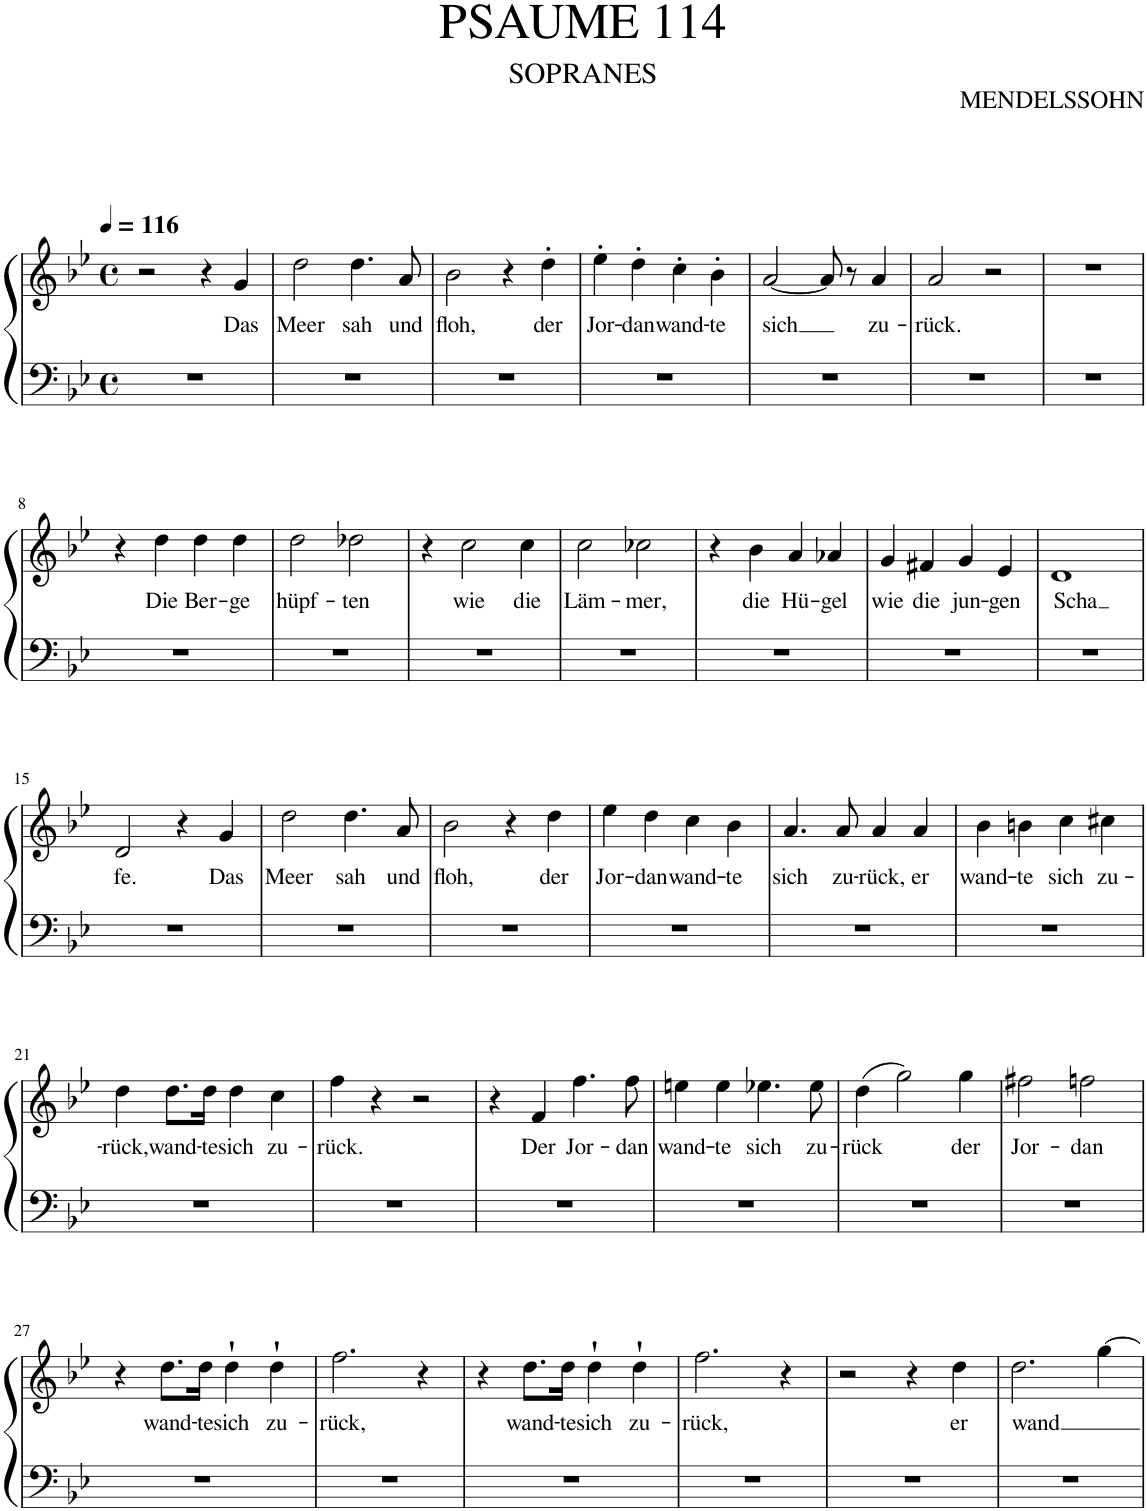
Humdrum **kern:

**kern	**kern	**text
*part1	*part1	*part1
*staff2	*staff1	*staff1
*I"Piano	*	*
*I'Pno.	*	*
*clefF4	*clefG2	*
*k[b-e-]	*k[b-e-]	*
*M4/4	*M4/4	*
*met(c)	*met(c)	*
*MM116	*MM116	*
=1	=1	=1
1r	2r	.
.	4r	.
!	!	!LO:LY:b
.	4g/	Das
=2	=2	=2
!	!	!LO:LY:b
1r	2dd\	Meer
!	!	!LO:LY:b
.	4.dd\	sah
!	!	!LO:LY:b
.	8a/	und
=3	=3	=3
!	!	!LO:LY:b
1r	2b-\	floh,
.	4r	.
!	!	!LO:LY:b
.	4dd'\	der
=4	=4	=4
!	!	!LO:LY:b
1r	4ee-'\	Jor-
!	!	!LO:LY:b
.	4dd'\	-dan
!	!	!LO:LY:b
.	4cc'\	wand-
!	!	!LO:LY:b
.	4b-'\	-te
=5	=5	=5
!	!	!LO:LY:b
1r	[2a/	sich
.	8a/]	.
.	8r	.
!	!	!LO:LY:b
.	4a/	zu-
=6	=6	=6
!	!	!LO:LY:b
1r	2a/	-rück.
.	2r	.
=7	=7	=7
1r	1r	.
!!LO:LB:g=z
=8	=8	=8
1r	4r	.
!	!	!LO:LY:b
.	4dd\	Die
!	!	!LO:LY:b
.	4dd\	Ber-
!	!	!LO:LY:b
.	4dd\	-ge
=9	=9	=9
!	!	!LO:LY:b
1r	2dd\	hüpf-
!	!	!LO:LY:b
.	2dd-X\	-ten
=10	=10	=10
1r	4r	.
!	!	!LO:LY:b
.	2cc\	wie
!	!	!LO:LY:b
.	4cc\	die
=11	=11	=11
!	!	!LO:LY:b
1r	2cc\	Läm-
!	!	!LO:LY:b
.	2cc-X\	-mer,
=12	=12	=12
1r	4r	.
!	!	!LO:LY:b
.	4b-\	die
!	!	!LO:LY:b
.	4a/	Hü-
!	!	!LO:LY:b
.	4a-X/	-gel
=13	=13	=13
!	!	!LO:LY:b
1r	4g/	wie
!	!	!LO:LY:b
.	4f#X/	die
!	!	!LO:LY:b
.	4g/	jun-
!	!	!LO:LY:b
.	4e-/	-gen
=14	=14	=14
!	!	!LO:LY:b
1r	1d	Scha
!!LO:LB:g=z
=15	=15	=15
!	!	!LO:LY:b
1r	2d/	fe.
.	4r	.
!	!	!LO:LY:b
.	4g/	Das
=16	=16	=16
!	!	!LO:LY:b
1r	2dd\	Meer
!	!	!LO:LY:b
.	4.dd\	sah
!	!	!LO:LY:b
.	8a/	und
=17	=17	=17
!	!	!LO:LY:b
1r	2b-\	floh,
.	4r	.
!	!	!LO:LY:b
.	4dd\	der
=18	=18	=18
!	!	!LO:LY:b
1r	4ee-\	Jor-
!	!	!LO:LY:b
.	4dd\	-dan
!	!	!LO:LY:b
.	4cc\	wand-
!	!	!LO:LY:b
.	4b-\	-te
=19	=19	=19
!	!	!LO:LY:b
1r	4.a/	sich
!	!	!LO:LY:b
.	8a/	zu-
!	!	!LO:LY:b
.	4a/	-rück,
!	!	!LO:LY:b
.	4a/	er
=20	=20	=20
!	!	!LO:LY:b
1r	4b-\	wand-
!	!	!LO:LY:b
.	4bn\	-te
!	!	!LO:LY:b
.	4cc\	sich
!	!	!LO:LY:b
.	4cc#X\	zu-
!!LO:LB:g=z
=21	=21	=21
!	!	!LO:LY:b
1r	4dd\	-rück,
!	!	!LO:LY:b
.	8.dd\L	wand-
!	!	!LO:LY:b
.	16dd\Jk	-te
!	!	!LO:LY:b
.	4dd\	sich
!	!	!LO:LY:b
.	4cc\	zu-
=22	=22	=22
!	!	!LO:LY:b
1r	4ff\	-rück.
.	4r	.
.	2r	.
=23	=23	=23
1r	4r	.
!	!	!LO:LY:b
.	4f/	Der
!	!	!LO:LY:b
.	4.ff\	Jor-
!	!	!LO:LY:b
.	8ff\	-dan
=24	=24	=24
!	!	!LO:LY:b
1r	4een\	wand-
!	!	!LO:LY:b
.	4ee\	-te
!	!	!LO:LY:b
.	4.ee-X\	sich
!	!	!LO:LY:b
.	8ee-\	zu-
=25	=25	=25
!	!	!LO:LY:b
1r	(4dd\	-rück
.	2gg\)	.
!	!	!LO:LY:b
.	4gg\	der
=26	=26	=26
!	!	!LO:LY:b
1r	2ff#X\	Jor-
!	!	!LO:LY:b
.	2ffn\	-dan
!!LO:LB:g=z
=27	=27	=27
1r	4r	.
!	!	!LO:LY:b
.	8.dd\L	wand-
!	!	!LO:LY:b
.	16dd\Jk	-te
!	!	!LO:LY:b
.	4dd`\	sich
!	!	!LO:LY:b
.	4dd`\	zu-
=28	=28	=28
!	!	!LO:LY:b
1r	2.ff\	-rück,
.	4r	.
=29	=29	=29
1r	4r	.
!	!	!LO:LY:b
.	8.dd\L	wand-
!	!	!LO:LY:b
.	16dd\Jk	-te
!	!	!LO:LY:b
.	4dd`\	sich
!	!	!LO:LY:b
.	4dd`\	zu-
=30	=30	=30
!	!	!LO:LY:b
1r	2.ff\	-rück,
.	4r	.
=31	=31	=31
1r	2r	.
.	4r	.
!	!	!LO:LY:b
.	4dd\	er
=32	=32	=32
!	!	!LO:LY:b
1r	2.dd\	wand
.	[4gg\	.
=	=	=
*-	*-	*-
